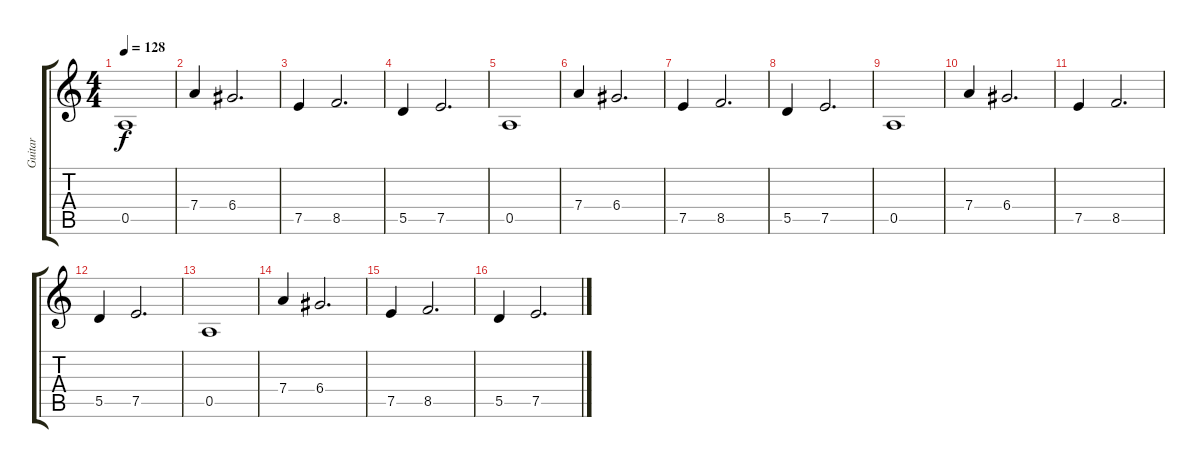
\track ("Guitar" "Guitar") {instrument electricguitarclean}
\staff {score tabs}
\tuning (E4 B3 G3 D3 A2 D2) {hide}
\ts (4 4)
\tempo 128
\clef g2
\ks c
0.5.1{dy f instrument electricguitarclean} |
7.4.4 6.4.2{d} |
7.5.4 8.5.2{d} |
5.5.4 7.5.2{d} |
0.5.1 |
7.4.4 6.4.2{d} |
7.5.4 8.5.2{d} |
5.5.4 7.5.2{d} |
0.5.1 |
7.4.4 6.4.2{d} |
7.5.4 8.5.2{d} |
5.5.4 7.5.2{d} |
0.5.1 |
7.4.4 6.4.2{d} |
7.5.4 8.5.2{d} |
5.5.4 7.5.2{d}
